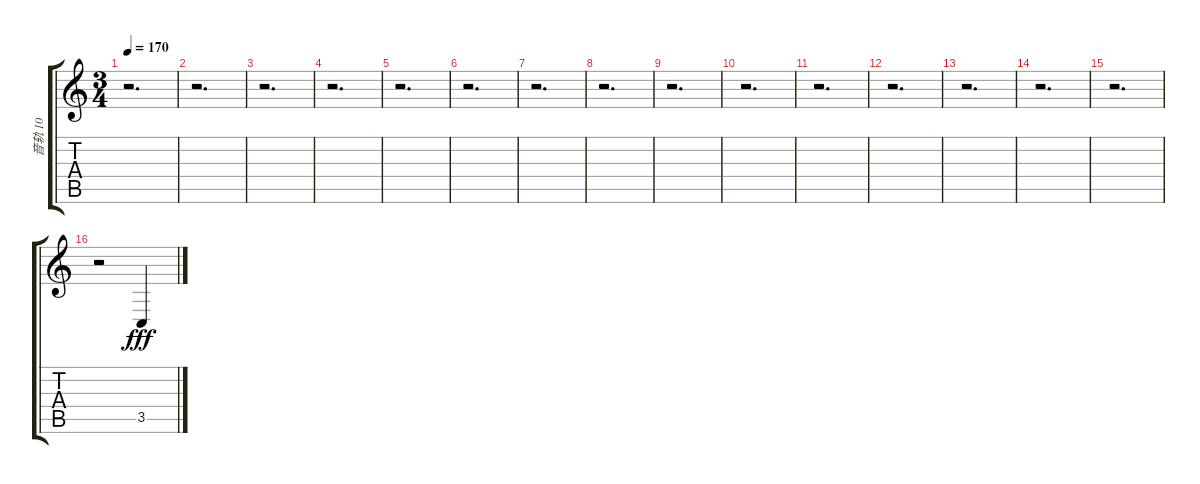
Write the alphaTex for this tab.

\track ("音轨 10" "音轨 10") {instrument stringensemble1}
\staff {score tabs}
\tuning (E4 B3 G3 D3 A2 E2) {hide}
\ts (3 4)
\tempo 170
\clef g2
\ks c
r.2{d dy fff} |
r.2{d} |
r.2{d} |
r.2{d} |
r.2{d} |
r.2{d} |
r.2{d} |
r.2{d} |
r.2{d} |
r.2{d} |
r.2{d} |
r.2{d} |
r.2{d} |
r.2{d} |
r.2{d} |
r.2 3.5.4
